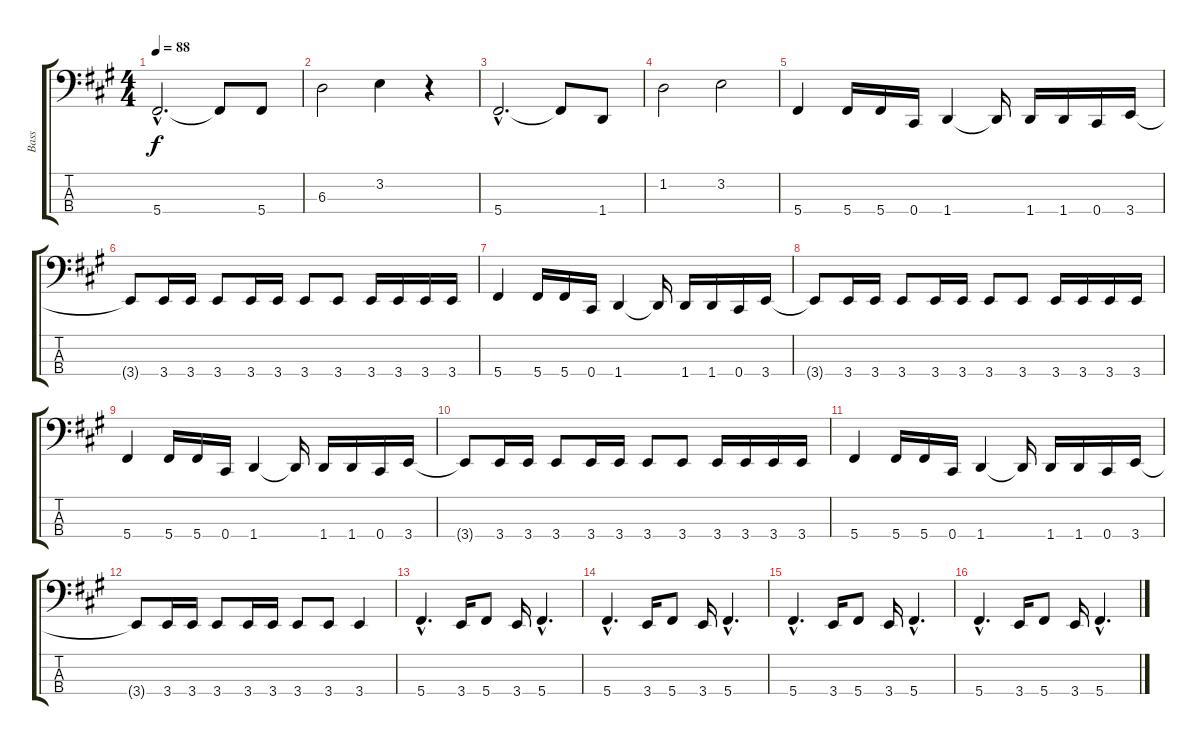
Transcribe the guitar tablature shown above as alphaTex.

\track ("Bass" "Bass") {instrument electricbassfinger}
\staff {score tabs}
\tuning (Gb2 Db2 Ab1 Db1) {hide}
\ts (4 4)
\tempo 88
\clef f4
\ks f#minor
5.4{hac}.2{d dy f} 5.4{t}.8 5.4.8 |
6.3.2 3.2.4 r.4 |
5.4{hac}.2{d} 5.4{t}.8 1.4.8 |
1.2.2 3.2.2 |
5.4.4 5.4.16 5.4.16 0.4.16 1.4.4 1.4{t}.16 1.4.16 1.4.16 0.4.16 3.4.16 |
3.4{t}.8 3.4.16 3.4.16 3.4.8 3.4.16 3.4.16 3.4.8 3.4.8 3.4.16 3.4.16 3.4.16 3.4.16 |
5.4.4 5.4.16 5.4.16 0.4.16 1.4.4 1.4{t}.16 1.4.16 1.4.16 0.4.16 3.4.16 |
3.4{t}.8 3.4.16 3.4.16 3.4.8 3.4.16 3.4.16 3.4.8 3.4.8 3.4.16 3.4.16 3.4.16 3.4.16 |
5.4.4 5.4.16 5.4.16 0.4.16 1.4.4 1.4{t}.16 1.4.16 1.4.16 0.4.16 3.4.16 |
3.4{t}.8 3.4.16 3.4.16 3.4.8 3.4.16 3.4.16 3.4.8 3.4.8 3.4.16 3.4.16 3.4.16 3.4.16 |
5.4.4 5.4.16 5.4.16 0.4.16 1.4.4 1.4{t}.16 1.4.16 1.4.16 0.4.16 3.4.16 |
3.4{t}.8 3.4.16 3.4.16 3.4.8 3.4.16 3.4.16 3.4.8 3.4.8 3.4.4 |
5.4{hac}.4{d} 3.4.16 5.4.8 3.4.16 5.4{hac}.4{d} |
5.4{hac}.4{d} 3.4.16 5.4.8 3.4.16 5.4{hac}.4{d} |
5.4{hac}.4{d} 3.4.16 5.4.8 3.4.16 5.4{hac}.4{d} |
5.4{hac}.4{d} 3.4.16 5.4.8 3.4.16 5.4{hac}.4{d}
